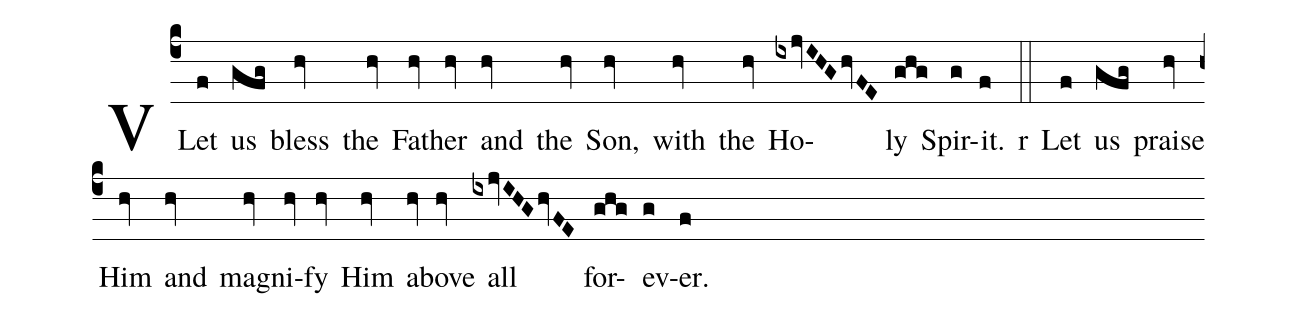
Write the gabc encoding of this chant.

%%
(c4) <sp>v</sp> Let(f) us(gfg) bless(hv) the(hv) Fa(hv)ther(hv) and(hv) the(hv) Son,(hv) with(hv) the(hv) Ho(ixjvIHGhvFE)ly(ghg) Spir(g)it.(f)

<sp>r</sp>(::) Let(f) us(gfg) praise(hv) Him(hv) and(hv) mag(hv)ni(hv)fy(hv) Him(hv) a(hv)bove(hv) all(ixjvIHGhvFE) for(ghg)ev(g)er.(f)
